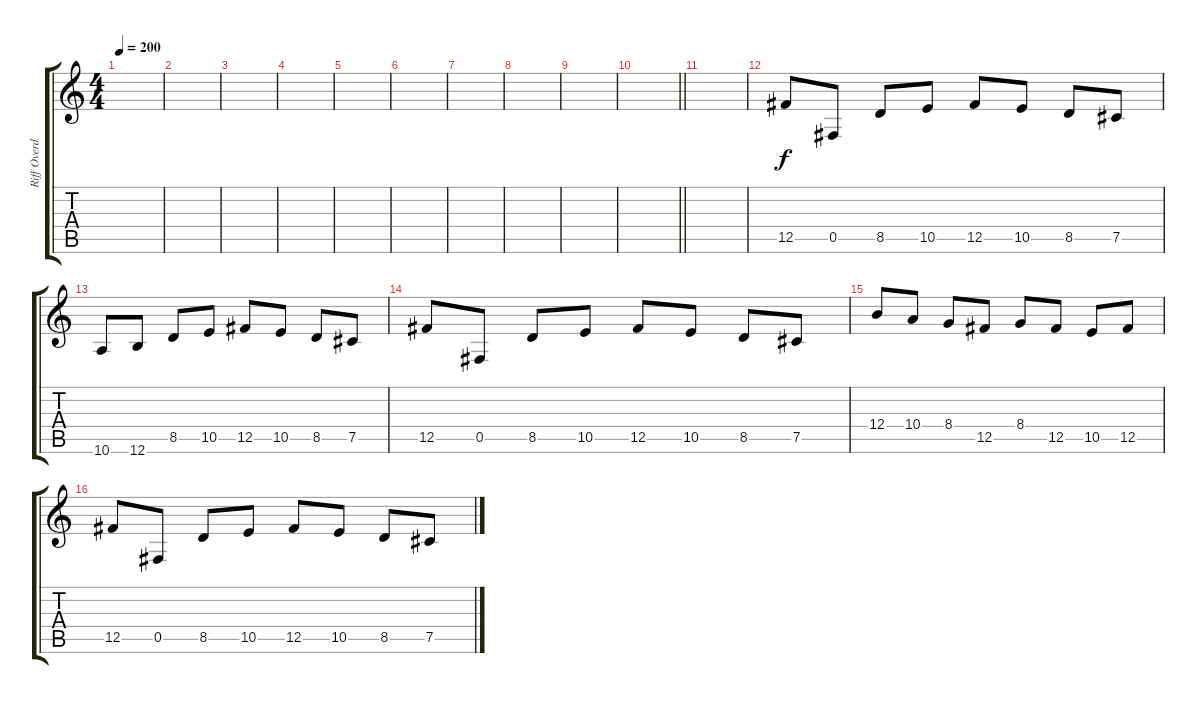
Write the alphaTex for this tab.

\track ("Riff Overdub" "Riff Overd") {instrument distortionguitar}
\staff {score tabs}
\tuning (Db4 Ab3 E3 B2 Gb2 B1) {hide}
\ts (4 4)
\tempo 200
\clef g2
\ks c
|
|
|
|
|
|
|
|
|
\barLineRight lightlight
|
\section ("" "")
|
12.5.8{volume 16 balance 0} 0.5.8 8.5.8 10.5.8 12.5.8 10.5.8 8.5.8 7.5.8 |
10.6.8 12.6.8 8.5.8 10.5.8 12.5.8 10.5.8 8.5.8 7.5.8 |
12.5.8 0.5.8 8.5.8 10.5.8 12.5.8 10.5.8 8.5.8 7.5.8 |
12.4.8 10.4.8 8.4.8 12.5.8 8.4.8 12.5.8 10.5.8 12.5.8 |
12.5.8 0.5.8 8.5.8 10.5.8 12.5.8 10.5.8 8.5.8 7.5.8
